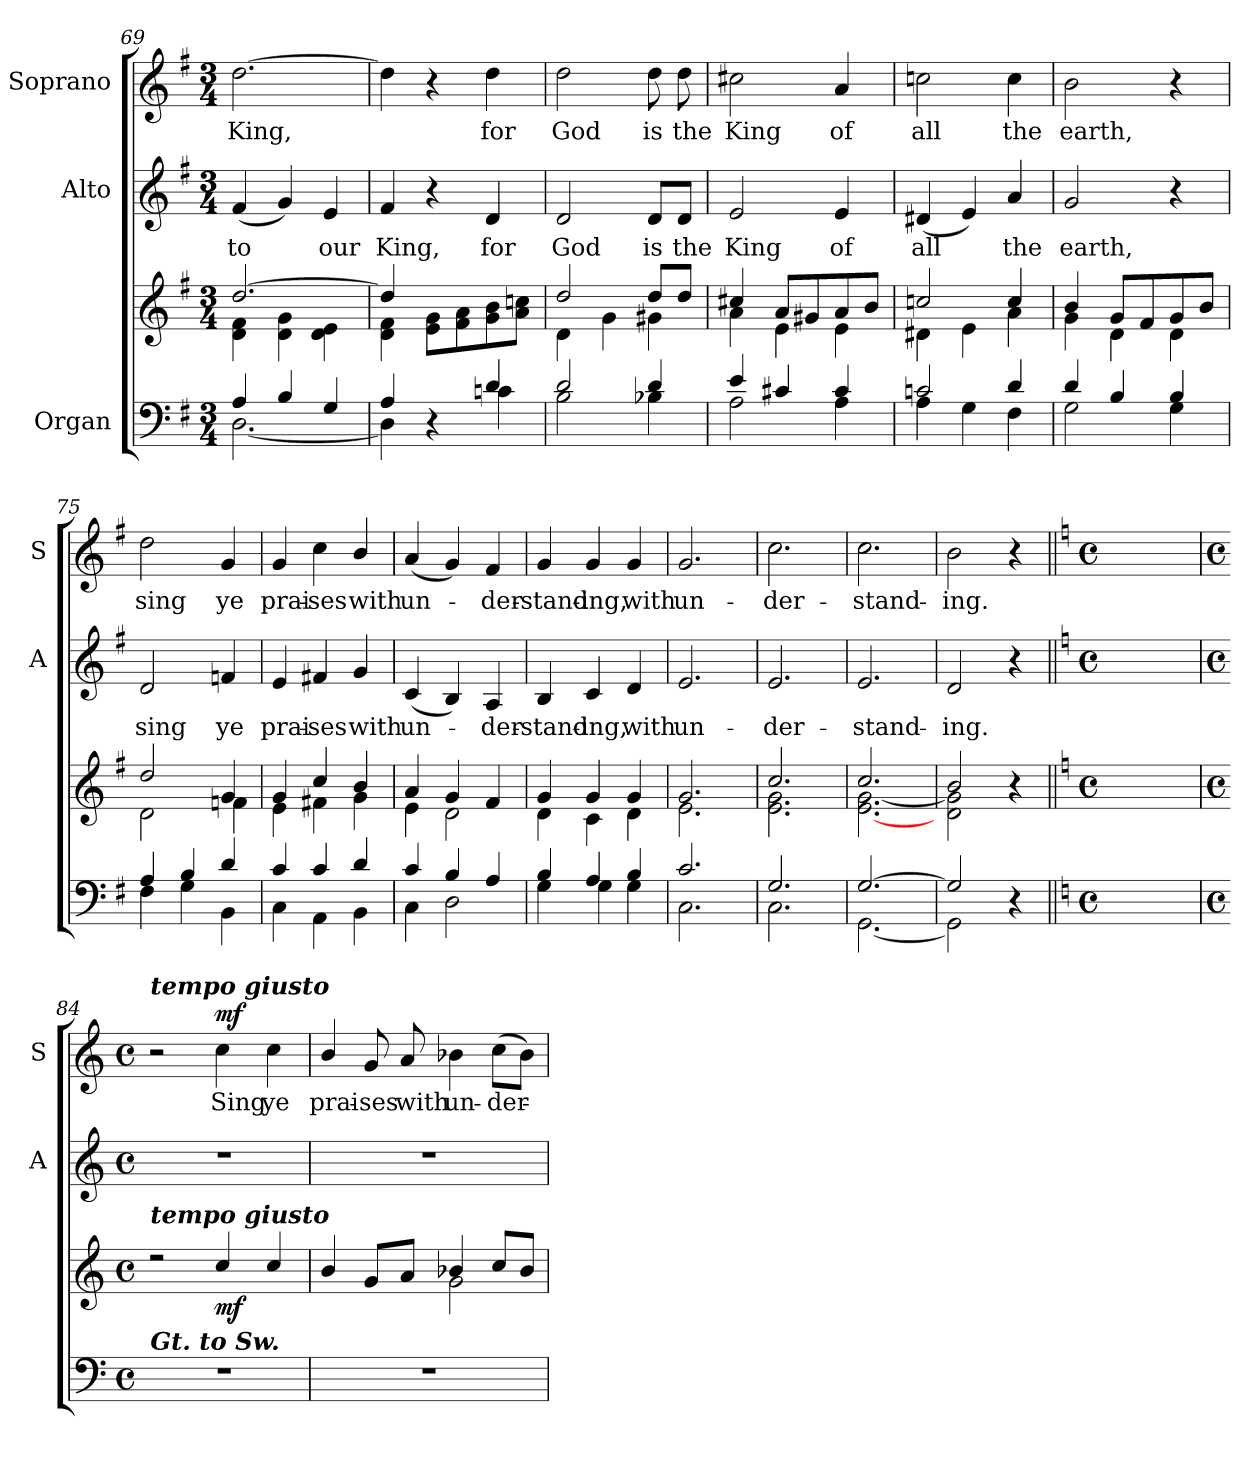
**kern	**kern	**dynam	**kern	**text	**kern	**text	**dynam
*part3	*part3	*part3	*part2	*part2	*part1	*part1	*part1
*staff4	*staff3	*staff3/4	*staff2	*staff2	*staff1	*staff1	*staff1
*I"Organ	*	*	*I"Alto	*	*I"Soprano	*	*
*	*	*	*I'A	*	*I'S	*	*
*clefF4	*clefG2	*	*clefG2	*	*clefG2	*	*
*k[f#]	*k[f#]	*	*k[f#]	*	*k[f#]	*	*
*G:	*G:	*	*G:	*	*G:	*	*
*M3/4	*M3/4	*	*M3/4	*	*M3/4	*	*
=69	=69	=69	=69	=69	=69	=69	=69
*^	*^	*	*	*	*	*	*
!	!	!	!	!	!	!LO:LY:b	!	!LO:LY:b	!
4A/	[2.D\	[2.dd/	4d\ 4f#\	.	(<4f#/	-to	[2.dd\	King,	.
4B/	.	.	4d\ 4g\	.	4g/)	.	.	.	.
!	!	!	!	!	!	!LO:LY:b	!	!	!
4G/	.	.	4d\ 4e\	.	4e/	our	.	.	.
=70	=70	=70	=70	=70	=70	=70	=70	=70	=70
!	!	!	!	!	!	!LO:LY:b	!	!	!
4A/	4D\]	4dd/]	4d\ 4f#\	.	4f#/	King,	4dd\]	.	.
4ryy	4r	2ryy	8e\ 8g\L	.	4r	.	4r	.	.
.	.	.	8f#\ 8a\	.	.	.	.	.	.
!	!	!	!	!	!	!LO:LY:b	!	!LO:LY:b	!
4d/	4cn\	.	8g\ 8b\	.	4d/	for	4dd\	for	.
.	.	.	8a\ 8ccn\J	.	.	.	.	.	.
=71	=71	=71	=71	=71	=71	=71	=71	=71	=71
!	!	!	!	!	!	!LO:LY:b	!	!LO:LY:b	!
2d/	2B\	2dd/	4d\	.	2d/	God	2dd\	God	.
.	.	.	4g\	.	.	.	.	.	.
!	!	!	!	!	!	!LO:LY:b	!	!LO:LY:b	!
4d/	4B-X\	8dd/L	4g#X\	.	8d/L	is	8dd\	is	.
!	!	!	!	!	!	!LO:LY:b	!	!LO:LY:b	!
.	.	8dd/J	.	.	8d/J	the	8dd\	the	.
=72	=72	=72	=72	=72	=72	=72	=72	=72	=72
!	!	!	!	!	!	!LO:LY:b	!	!LO:LY:b	!
4e/	2A\	4cc#X/	4a\	.	2e/	King	2cc#X\	King	.
4c#X/	.	8a/L	4e\	.	.	.	.	.	.
.	.	8g#X/	.	.	.	.	.	.	.
!	!	!	!	!	!	!LO:LY:b	!	!LO:LY:b	!
4c#/	4A\	8a/	4e\	.	4e/	of	4a/	of	.
.	.	8b/J	.	.	.	.	.	.	.
=73	=73	=73	=73	=73	=73	=73	=73	=73	=73
!	!	!	!	!	!	!LO:LY:b	!	!LO:LY:b	!
2cn/	4A\	2ccn/	4d#X\	.	(<4d#X/	all	2ccn\	all	.
.	4G\	.	4e\	.	4e/)	.	.	.	.
!	!	!	!	!	!	!LO:LY:b	!	!LO:LY:b	!
4d/	4F#\	4cc/	4a\	.	4a/	the	4cc\	the	.
=74	=74	=74	=74	=74	=74	=74	=74	=74	=74
!	!	!	!	!	!	!LO:LY:b	!	!LO:LY:b	!
4d/	2G\	4b/	4g\	.	2g/	earth,	2b\	earth,	.
4B/	.	8g/L	4d\	.	.	.	.	.	.
.	.	8f#/	.	.	.	.	.	.	.
4B/	4G\	8g/	4d\	.	4r	.	4r	.	.
.	.	8b/J	.	.	.	.	.	.	.
!!LO:LB:g=z
=75	=75	=75	=75	=75	=75	=75	=75	=75	=75
!	!	!	!	!	!	!LO:LY:b	!	!LO:LY:b	!
4A/	4F#\	2dd/	2d\	.	2d/	sing	2dd\	sing	.
4B/	4G\	.	.	.	.	.	.	.	.
!	!	!	!	!	!	!LO:LY:b	!	!LO:LY:b	!
4d/	4BB\	4g/	4fn\	.	4fn/	ye	4g/	ye	.
=76	=76	=76	=76	=76	=76	=76	=76	=76	=76
!	!	!	!	!	!	!LO:LY:b	!	!LO:LY:b	!
4c/	4C\	4g/	4e\	.	4e/	prai-	4g/	prai-	.
!	!	!	!	!	!	!LO:LY:b	!	!LO:LY:b	!
4c/	4AA\	4cc/	4f#X\	.	4f#X/	-ses	4cc\	-ses	.
!	!	!	!	!	!	!LO:LY:b	!	!LO:LY:b	!
4d/	4BB\	4b/	4g\	.	4g/	with	4b/	with	.
=77	=77	=77	=77	=77	=77	=77	=77	=77	=77
!	!	!	!	!	!	!LO:LY:b	!	!LO:LY:b	!
4c/	4C\	4a/	4e\	.	(<4c/	un-	(<4a/	un-	.
4B/	2D\	4g/	2d\	.	4B/)	.	4g/)	.	.
!	!	!	!	!	!	!LO:LY:b	!	!LO:LY:b	!
4A/	.	4f#/	.	.	4A/	der-	4f#/	der-	.
=78	=78	=78	=78	=78	=78	=78	=78	=78	=78
!	!	!	!	!	!	!LO:LY:b	!	!LO:LY:b	!
4B/	4G\	4g/	4d\	.	4B/	-stand-	4g/	-stand-	.
!	!	!	!	!	!	!LO:LY:b	!	!LO:LY:b	!
4A/	4G\	4g/	4c\	.	4c/	-ing,	4g/	-ing,	.
!	!	!	!	!	!	!LO:LY:b	!	!LO:LY:b	!
4B/	4G\	4g/	4d\	.	4d/	with	4g/	with	.
=79	=79	=79	=79	=79	=79	=79	=79	=79	=79
!	!	!	!	!	!	!LO:LY:b	!	!LO:LY:b	!
2.c/	2.C\	2.g/	2.e\	.	2.e/	un-	2.g/	un-	.
=80	=80	=80	=80	=80	=80	=80	=80	=80	=80
!	!	!	!	!	!	!LO:LY:b	!	!LO:LY:b	!
2.G/	2.C\	2.cc/	2.e\ 2.g\	.	2.e/	-der-	2.cc\	-der-	.
=81	=81	=81	=81	=81	=81	=81	=81	=81	=81
!	!	!	!	!	!	!LO:LY:b	!	!LO:LY:b	!
[2.G/	[2.GG\	2.cc/	[2.e\ [2.g\	.	2.e/	-stand-	2.cc\	-stand-	.
=82	=82	=82	=82	=82	=82	=82	=82	=82	=82
!	!	!	!	!	!	!LO:LY:b	!	!LO:LY:b	!
2G/]	2GG\]	2b/	2d\ 2g\]	.	2d/	-ing.	2b\	-ing.	.
4r	4ryy	4r	4ryy	.	4r	.	4r	.	.
*v	*v	*	*	*	*	*	*	*	*
*	*v	*v	*	*	*	*	*	*
!!LO:PB:g=z
=83||	=83||	=83||	=83||	=83||	=83||	=83||	=83||
*k[]	*k[]	*	*k[]	*	*k[]	*	*
*C:	*C:	*	*C:	*	*C:	*	*
*M4/4	*M4/4	*	*M4/4	*	*M4/4	*	*
*met(c)	*met(c)	*	*met(c)	*	*met(c)	*	*
1ryy	1ryy	.	1ryy	.	1ryy	.	.
!!LO:LB:g=z
=84	=84	=84	=84	=84	=84	=84	=84
*M4/4	*M4/4	*	*M4/4	*	*M4/4	*	*
*met(c)	*met(c)	*	*met(c)	*	*met(c)	*	*
*	*^	*	*	*	*	*	*
!	!	!	!	!	!	!LO:TX:a:Bi:t=tempo giusto	!	!
!	!LO:TX:a:Bi:t=tempo giusto	!	!	!	!	!	!	!
!LO:TX:a:Bi:t=Gt. to Sw.	!	!	!	!	!	!	!	!
1r	2r	1ryy	.	1r	.	2r	.	.
!	!	!	!LO:DY:b	!	!	!	!LO:LY:b	!LO:DY:b
.	4cc/	.	mf	.	.	4cc\	Sing	mf
!	!	!	!	!	!	!	!LO:LY:b	!
.	4cc/	.	.	.	.	4cc\	ye	.
=85	=85	=85	=85	=85	=85	=85	=85	=85
!	!	!	!	!	!	!	!LO:LY:b	!
1r	4b/	2ryy	.	1r	.	4b/	prai-	.
!	!	!	!	!	!	!	!LO:LY:b	!
.	8g/L	.	.	.	.	8g/	-ses	.
!	!	!	!	!	!	!	!LO:LY:b	!
.	8a/J	.	.	.	.	8a/	with	.
!	!	!	!	!	!	!	!LO:LY:b	!
.	4b-X/	2g\	.	.	.	4b-X\	un-	.
!	!	!	!	!	!	!	!LO:LY:b	!
.	8cc/L	.	.	.	.	(>8cc\L	-der-	.
.	8b-/J	.	.	.	.	8b-\J)	.	.
*	*v	*v	*	*	*	*	*	*
=	=	=	=	=	=	=	=
*-	*-	*-	*-	*-	*-	*-	*-
